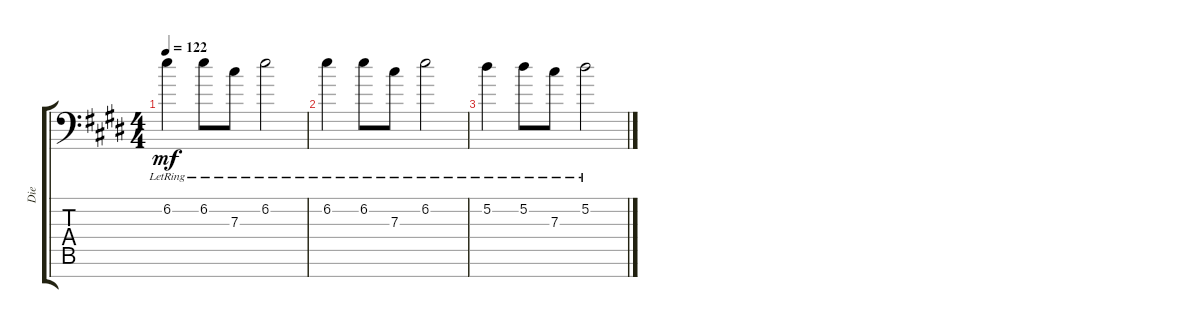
\track ("Die" "Die") {instrument electricguitarjazz}
\staff {score tabs}
\tuning (Eb4 Bb3 Gb3 Db3 Ab2 Db2 Ab1) {hide}
\ts (4 4)
\tempo 122
\clef f4
\ks c#minor
6.2{lr}.4{dy mf} 6.2{lr}.8 7.3{lr}.8 6.2{lr}.2 |
6.2{lr}.4 6.2{lr}.8 7.3{lr}.8 6.2{lr}.2 |
5.2{lr}.4 5.2{lr}.8 7.3{lr}.8 5.2{lr}.2
